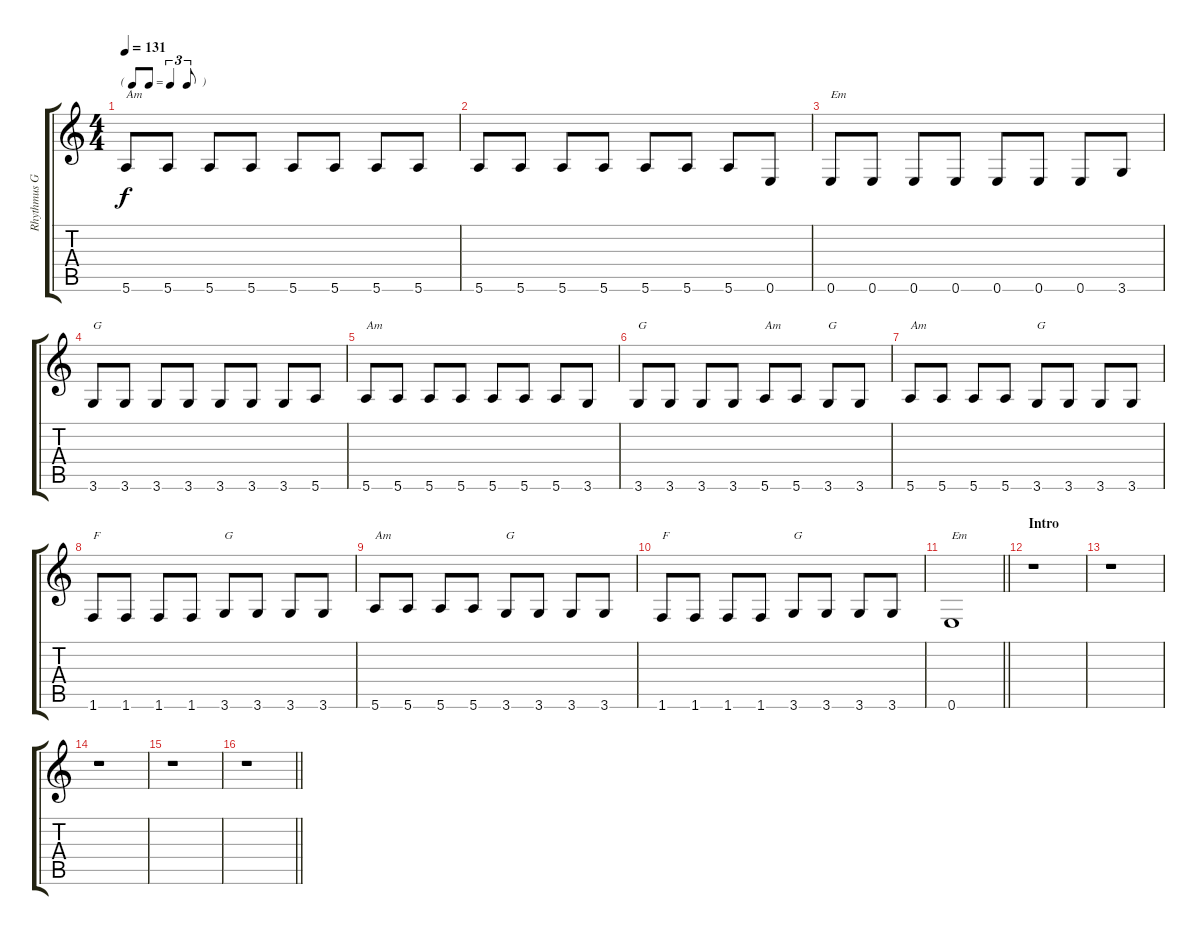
\track ("Rhythmus Gitarre Solo" "Rhythmus G") {instrument overdrivenguitar}
\staff {score tabs}
\tuning (E4 B3 G3 D3 A2 E2) {hide}
\ts (4 4)
\tf triplet8th
\tempo 131
\clef g2
\ks c
5.6.8{txt "Am" dy f} 5.6.8 5.6.8 5.6.8 5.6.8 5.6.8 5.6.8 5.6.8 |
5.6.8 5.6.8 5.6.8 5.6.8 5.6.8 5.6.8 5.6.8 0.6.8 |
0.6.8{txt "Em"} 0.6.8 0.6.8 0.6.8 0.6.8 0.6.8 0.6.8 3.6.8 |
3.6.8{txt "G"} 3.6.8 3.6.8 3.6.8 3.6.8 3.6.8 3.6.8 5.6.8 |
5.6.8{txt "Am"} 5.6.8 5.6.8 5.6.8 5.6.8 5.6.8 5.6.8 3.6.8 |
3.6.8{txt "G"} 3.6.8 3.6.8 3.6.8 5.6.8{txt "Am"} 5.6.8 3.6.8{txt "G"} 3.6.8 |
5.6.8{txt "Am"} 5.6.8 5.6.8 5.6.8 3.6.8{txt "G"} 3.6.8 3.6.8 3.6.8 |
1.6.8{txt "F"} 1.6.8 1.6.8 1.6.8 3.6.8{txt "G"} 3.6.8 3.6.8 3.6.8 |
5.6.8{txt "Am"} 5.6.8 5.6.8 5.6.8 3.6.8{txt "G"} 3.6.8 3.6.8 3.6.8 |
1.6.8{txt "F"} 1.6.8 1.6.8 1.6.8 3.6.8{txt "G"} 3.6.8 3.6.8 3.6.8 |
\barLineRight lightlight
0.6.1{txt "Em"} |
\section ("" "Intro")
r.1 |
r.1 |
r.1 |
r.1 |
\barLineRight lightlight
r.1
